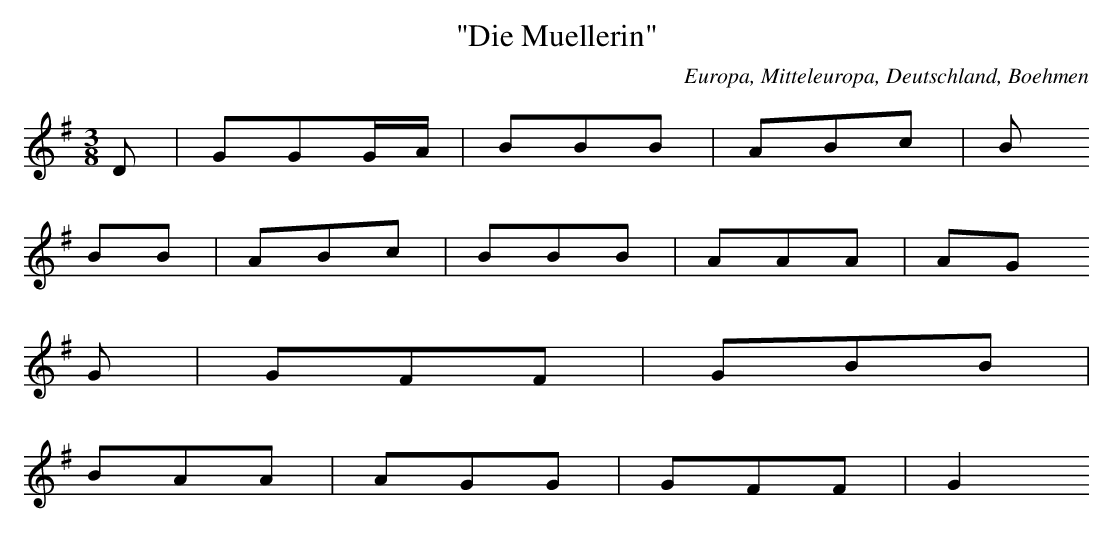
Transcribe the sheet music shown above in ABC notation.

X:1
T: "Die Muellerin"
O: Europa, Mitteleuropa, Deutschland, Boehmen
M: 3/8
L: 1/16
K: G
D2 | G2G2GA | B2B2B2 | A2B2c2 | B2
B2B2 | A2B2c2 | B2B2B2 | A2A2A2 | A2G2
G2 | G2F2F2 | G2B2B2 |
B2A2A2 | A2G2G2 | G2F2F2 | G4
